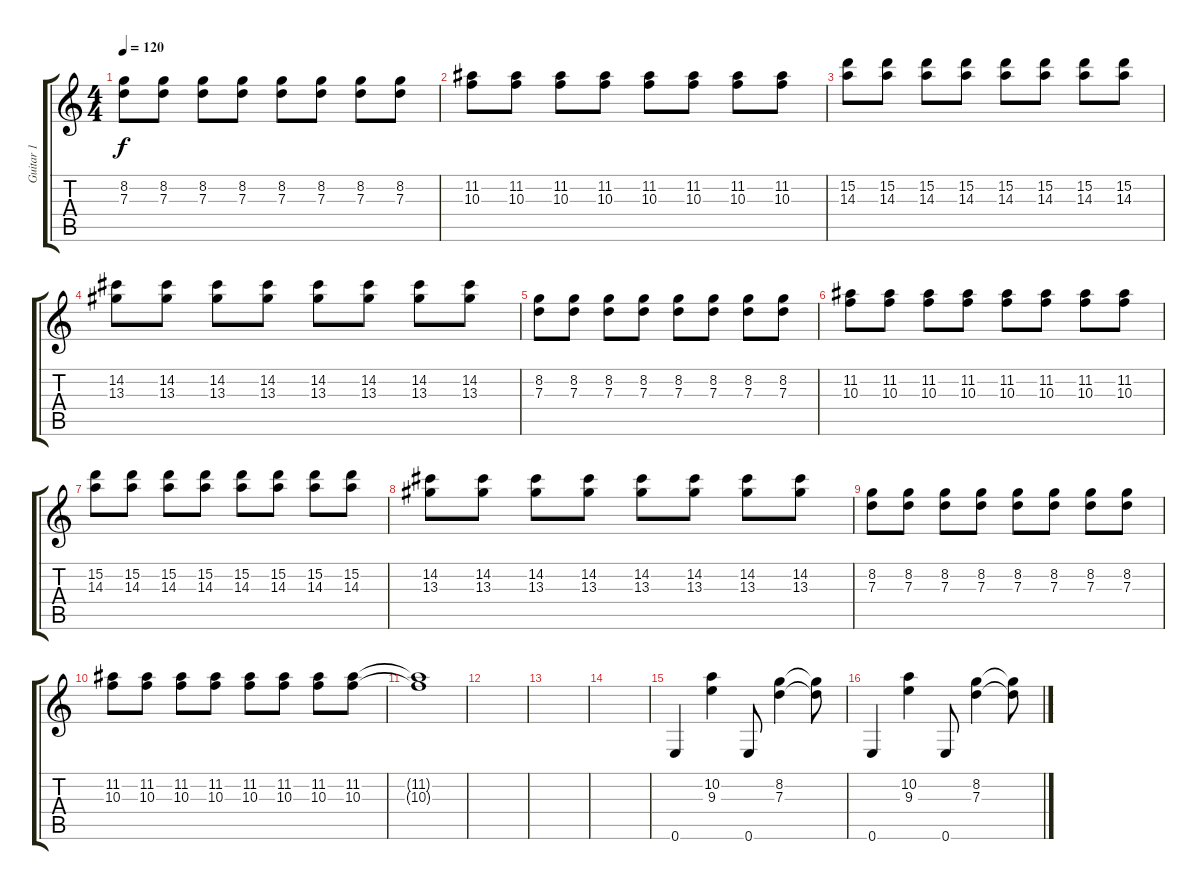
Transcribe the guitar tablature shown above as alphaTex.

\track ("Guitar 1" "Guitar 1") {instrument overdrivenguitar}
\staff {score tabs}
\tuning (E4 B3 G3 D3 A2 E2) {hide}
\ts (4 4)
\tempo 120
\clef g2
\ks c
(8.2 7.3).8{dy f} (8.2 7.3).8 (8.2 7.3).8 (8.2 7.3).8 (8.2 7.3).8 (8.2 7.3).8 (8.2 7.3).8 (8.2 7.3).8 |
(11.2 10.3).8 (11.2 10.3).8 (11.2 10.3).8 (11.2 10.3).8 (11.2 10.3).8 (11.2 10.3).8 (11.2 10.3).8 (11.2 10.3).8 |
(15.2 14.3).8 (15.2 14.3).8 (15.2 14.3).8 (15.2 14.3).8 (15.2 14.3).8 (15.2 14.3).8 (15.2 14.3).8 (15.2 14.3).8 |
(14.2 13.3).8 (14.2 13.3).8 (14.2 13.3).8 (14.2 13.3).8 (14.2 13.3).8 (14.2 13.3).8 (14.2 13.3).8 (14.2 13.3).8 |
(8.2 7.3).8 (8.2 7.3).8 (8.2 7.3).8 (8.2 7.3).8 (8.2 7.3).8 (8.2 7.3).8 (8.2 7.3).8 (8.2 7.3).8 |
(11.2 10.3).8 (11.2 10.3).8 (11.2 10.3).8 (11.2 10.3).8 (11.2 10.3).8 (11.2 10.3).8 (11.2 10.3).8 (11.2 10.3).8 |
(15.2 14.3).8 (15.2 14.3).8 (15.2 14.3).8 (15.2 14.3).8 (15.2 14.3).8 (15.2 14.3).8 (15.2 14.3).8 (15.2 14.3).8 |
(14.2 13.3).8 (14.2 13.3).8 (14.2 13.3).8 (14.2 13.3).8 (14.2 13.3).8 (14.2 13.3).8 (14.2 13.3).8 (14.2 13.3).8 |
(8.2 7.3).8 (8.2 7.3).8 (8.2 7.3).8 (8.2 7.3).8 (8.2 7.3).8 (8.2 7.3).8 (8.2 7.3).8 (8.2 7.3).8 |
(11.2 10.3).8 (11.2 10.3).8 (11.2 10.3).8 (11.2 10.3).8 (11.2 10.3).8 (11.2 10.3).8 (11.2 10.3).8 (11.2 10.3).8 |
(11.2{t} 10.3{t}).1 |
|
|
|
\section ("" "")
0.6.4{volume 14} (10.2 9.3).4 0.6.8 (8.2 7.3).4 (8.2{t} 7.3{t}).8 |
0.6.4 (10.2 9.3).4 0.6.8 (8.2 7.3).4 (8.2{t} 7.3{t}).8
